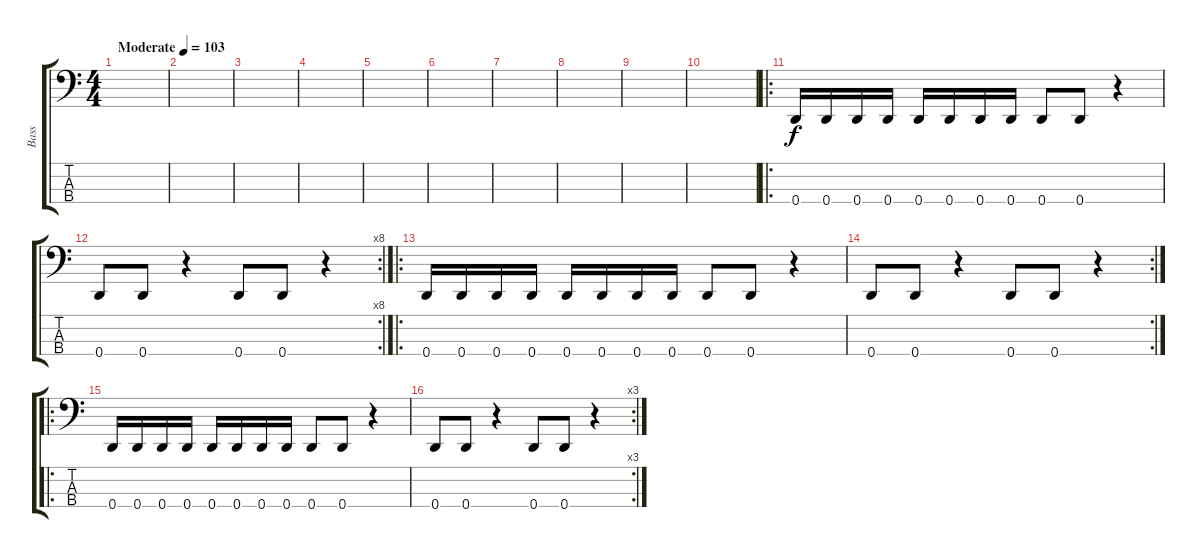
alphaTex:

\track ("Bass" "Bass") {instrument electricbassfinger}
\staff {score tabs}
\tuning (G2 D2 A1 D1) {hide}
\ts (4 4)
\tempo (103 "Moderate")
\clef f4
\ks c
|
|
|
|
|
|
|
|
|
|
\ro
0.4.16 0.4.16 0.4.16 0.4.16 0.4.16 0.4.16 0.4.16 0.4.16 0.4.8 0.4.8 r.4 |
\rc 8
0.4.8 0.4.8 r.4 0.4.8 0.4.8 r.4 |
\ro
0.4.16 0.4.16 0.4.16 0.4.16 0.4.16 0.4.16 0.4.16 0.4.16 0.4.8 0.4.8 r.4 |
\rc 2
0.4.8 0.4.8 r.4 0.4.8 0.4.8 r.4 |
\ro
0.4.16 0.4.16 0.4.16 0.4.16 0.4.16 0.4.16 0.4.16 0.4.16 0.4.8 0.4.8 r.4 |
\rc 3
0.4.8 0.4.8 r.4 0.4.8 0.4.8 r.4
